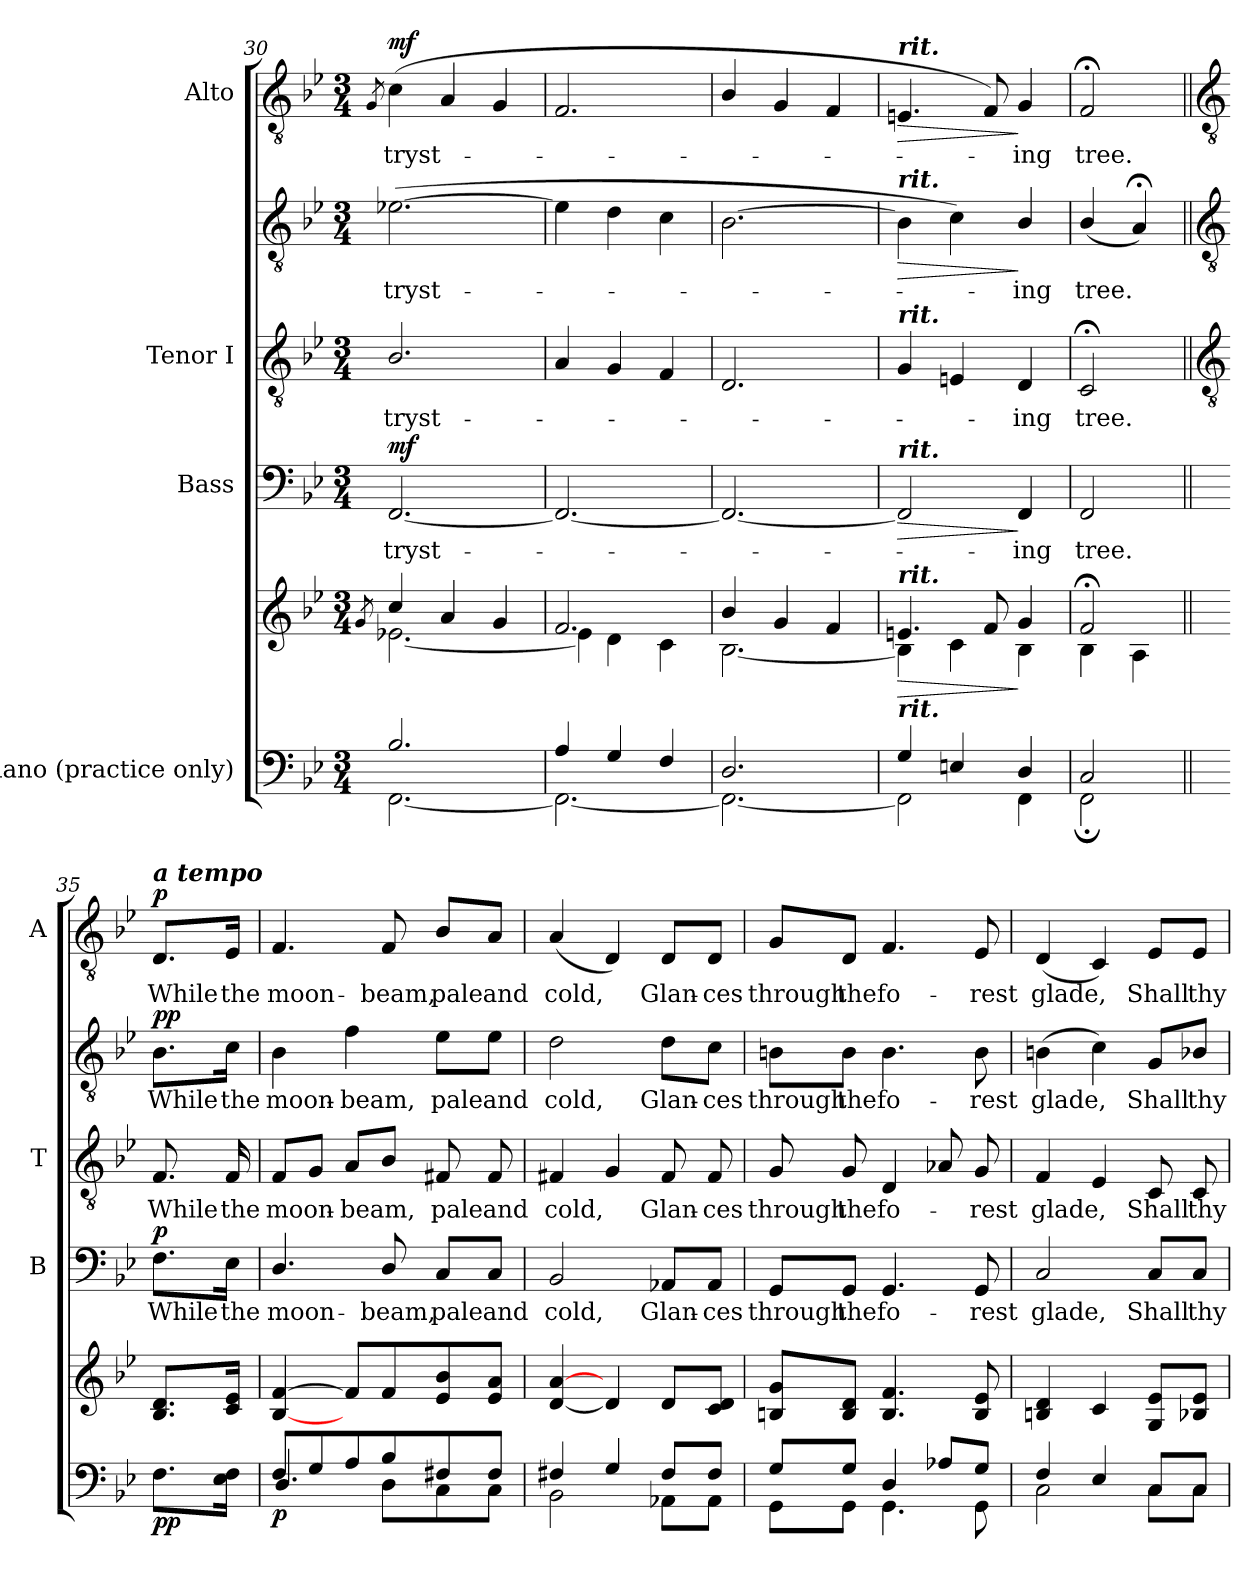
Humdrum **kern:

**kern	**kern	**dynam	**kern	**text	**dynam	**kern	**text	**kern	**text	**dynam	**kern	**text	**dynam
*part4	*part4	*part4	*part3	*part3	*part3	*part2	*part2	*part2	*part2	*part2	*part1	*part1	*part1
*staff6	*staff5	*staff5/6	*staff4	*staff4	*staff4	*staff3	*staff3	*staff2	*staff2	*staff2/3	*staff1	*staff1	*staff1
*I"Piano (practice only)	*	*	*I"Bass	*	*	*I"Tenor I	*	*	*	*	*I"Alto	*	*
*	*	*	*I'B	*	*	*I'T	*	*	*	*	*I'A	*	*
*clefF4	*clefG2	*	*clefF4	*	*	*clefGv2	*	*clefGv2	*	*	*clefGv2	*	*
*k[b-e-]	*k[b-e-]	*	*k[b-e-]	*	*	*k[b-e-]	*	*k[b-e-]	*	*	*k[b-e-]	*	*
*B-:	*B-:	*	*B-:	*	*	*B-:	*	*B-:	*	*	*B-:	*	*
*M3/4	*M3/4	*	*M3/4	*	*	*M3/4	*	*M3/4	*	*	*M3/4	*	*
=30	=30	=30	=30	=30	=30	=30	=30	=30	=30	=30	=30	=30	=30
.	8qg	.	.	.	.	.	.	.	.	.	8qG	.	.
*^	*^	*	*	*	*	*	*	*	*	*	*	*	*
!	!	!	!	!LO:DY:b=2	!	!LO:LY:b	!	!	!LO:LY:b	!	!LO:LY:b	!	!	!LO:LY:b	!
!	!	!	!	!LO:DY:n=1:b=2	!	!	!	!	!	!	!	!	!	!	!
!	!	!	!	!LO:DY:n=2:b	!	!	!	!	!	!	!	!	!	!	!
!	!	!	!	!LO:DY:n=3:b	!	!	!LO:DY:b	!	!	!	!	!LO:DY:b=2	!	!	!
!	!	!	!	!	!	!	!	!	!	!	!	!LO:DY:n=1:b	!	!	!LO:DY:b
2.B-/	[2.FF\	4cc/	[2.e-X\	mf mf mf mf	[2.FF	tryst-	mf	2.B-/	tryst-	(>[2.e-X	tryst-	mf mf	(<4c	tryst-	mf
.	.	4a	.	.	.	.	.	.	.	.	.	.	4A	.	.
.	.	4g	.	.	.	.	.	.	.	.	.	.	4G	.	.
=31	=31	=31	=31	=31	=31	=31	=31	=31	=31	=31	=31	=31	=31	=31	=31
4A/	2.FF\_	2.f	4e-\]	.	2.FF_	.	.	4A/	.	4e-]	.	.	2.F	.	.
4G/	.	.	4d\	.	.	.	.	4G	.	4d	.	.	.	.	.
4F/	.	.	4c\	.	.	.	.	4F	.	4c	.	.	.	.	.
=32	=32	=32	=32	=32	=32	=32	=32	=32	=32	=32	=32	=32	=32	=32	=32
2.D/	2.FF\_	4b-/	[2.B-\	.	2.FF_	.	.	2.D	.	[2.B-	.	.	4B-/	.	.
.	.	4g	.	.	.	.	.	.	.	.	.	.	4G	.	.
.	.	4f	.	.	.	.	.	.	.	.	.	.	4F	.	.
=33	=33	=33	=33	=33	=33	=33	=33	=33	=33	=33	=33	=33	=33	=33	=33
!	!	!	!	!	!	!	!	!	!	!	!	!	!LO:TX:a:Bi:t=rit.	!	!
!	!	!	!	!	!	!	!	!	!	!LO:TX:a:Bi:t=rit.	!	!	!	!	!
!	!	!	!	!	!	!	!	!LO:TX:a:Bi:t=rit.	!	!	!	!	!	!	!
!	!	!	!	!	!LO:TX:a:Bi:t=rit.	!	!	!	!	!	!	!	!	!	!
!	!	!LO:TX:b:Bi:t=rit.	!	!	!	!	!	!	!	!	!	!	!	!	!
!	!	!LO:TX:a:Bi:t=rit.	!	!	!	!	!	!	!	!	!	!	!	!	!
!	!	!	!	!LO:HP:b	!	!	!	!	!	!	!	!	!	!	!
!	!	!	!	!LO:HP:n=1:b	!	!	!LO:HP:b	!	!	!	!	!LO:HP:b	!	!	!LO:HP:b
4G/	2FF\]	4.en	4B-\]	> >	2FF]	.	>	4G	.	4B-]	.	>	4.En	.	>
4En/	.	.	4c\	.	.	.	.	4En	.	4c)	.	.	.	.	.
.	.	8f	.	.	.	.	.	.	.	.	.	.	8F)	.	.
!	!	!	!	!	!	!LO:LY:b	!	!	!LO:LY:b	!	!LO:LY:b	!	!	!LO:LY:b	!
4D/	4FF\	4g	4B-\	] ]	4FF	ing	]	4D/	ing	4B-/	ing	]	4G	ing	]
=34	=34	=34	=34	=34	=34	=34	=34	=34	=34	=34	=34	=34	=34	=34	=34
!	!	!	!	!	!	!LO:LY:b	!	!	!LO:LY:b	!	!LO:LY:b	!	!	!LO:LY:b	!
2C/	2FF;\	2f;<	4B-\	.	2FF	tree.	.	2C;</	tree.	(<4B-/	tree.	.	2F;<	tree.	.
.	.	.	4A\	.	.	.	.	.	.	4A;<)	.	.	.	.	.
*	*	*v	*v	*	*	*	*	*	*	*	*	*	*	*	*
!!LO:LB:g=z
=35||	=35||	=35||	=35||	=35||	=35||	=35||	=35||	=35||	=35||	=35||	=35||	=35||	=35||	=35||
*	*	*	*	*	*	*	*clefGv2	*	*clefGv2	*	*	*clefGv2	*	*
*	*	*^	*	*	*	*	*	*	*	*	*	*	*	*
!	!	!	!	!	!	!	!	!	!	!	!	!	!LO:TX:a:Bi:t=a tempo	!	!
!	!	!LO:TX:a:Bi:t=a tempo	!	!	!	!	!	!	!	!	!	!	!	!	!
!	!	!	!	!LO:DY:b=2	!	!LO:LY:b	!	!	!LO:LY:b	!	!LO:LY:b	!	!	!LO:LY:b	!
!	!	!	!	!LO:DY:n=1:b	!	!	!LO:DY:b	!	!	!	!	!LO:DY:b=2	!	!	!
!	!	!	!	!	!	!	!	!	!	!	!	!LO:DY:n=1:b	!	!	!LO:DY:b
*	*	*v	*v	*	*	*	*	*	*	*	*	*	*	*	*
4ryy	8.F\L	8.B- 8.dL	p p	8.F\L	While	p	8.F	While	8.B-\L	While	p p	8.D/L	While	p
!	!	!	!	!	!LO:LY:b	!	!	!LO:LY:b	!	!LO:LY:b	!	!	!LO:LY:b	!
.	16E-\ 16F\J	16c 16e-J	.	16E-\Jk	the	.	16F	the	16c\Jk	the	.	16E-/Jk	the	.
=36	=36	=36	=36	=36	=36	=36	=36	=36	=36	=36	=36	=36	=36	=36
!	!	!	!LO:DY:b=2	!	!LO:LY:b	!	!	!LO:LY:b	!	!LO:LY:b	!	!	!LO:LY:b	!
8F/L	4.D/	[4B- [4f	p	4.D/	moon-	.	8FL	moon-	4B-	moon-	.	4.F	moon-	.
8G/	.	.	.	.	.	.	8GJ	.	.	.	.	.	.	.
!	!	!	!	!	!	!	!	!LO:LY:b	!	!LO:LY:b	!	!	!	!
8A/	.	8fL]	.	.	.	.	8AL	beam,	4f	-beam,	.	.	.	.
!	!	!	!	!	!LO:LY:b	!	!	!	!	!	!	!	!LO:LY:b	!
8B-/	8D/L	8f	.	8D/	-beam,	.	8B-J	.	.	.	.	8F	-beam,	.
!	!	!	!	!	!LO:LY:b	!	!	!LO:LY:b	!	!LO:LY:b	!	!	!LO:LY:b	!
8F#X/	8C\	8e-/ 8b-/	.	8C/L	pale	.	8F#X	pale	8e-\L	pale	.	8B-/L	pale	.
!	!	!	!	!	!LO:LY:b	!	!	!LO:LY:b	!	!LO:LY:b	!	!	!LO:LY:b	!
8F#/J	8C\J	8e- 8aJ	.	8C/J	and	.	8F#	and	8e-\J	and	.	8A/J	and	.
=37	=37	=37	=37	=37	=37	=37	=37	=37	=37	=37	=37	=37	=37	=37
!	!	!	!	!	!LO:LY:b	!	!	!LO:LY:b	!	!LO:LY:b	!	!	!LO:LY:b	!
4F#X/	2BB-\	[4d [4a	.	2BB-	cold,	.	4F#X	cold,	2d	cold,	.	(<4A	cold,	.
4G/	.	4d]	.	.	.	.	4G	.	.	.	.	4D)	.	.
!	!	!	!	!	!LO:LY:b	!	!	!LO:LY:b	!	!LO:LY:b	!	!	!LO:LY:b	!
8F#/L	8AA-X\L	8dL	.	8AA-X/L	Glan-	.	8F#	Glan-	8d\L	Glan-	.	8D/L	Glan-	.
!	!	!	!	!	!LO:LY:b	!	!	!LO:LY:b	!	!LO:LY:b	!	!	!LO:LY:b	!
8F#/J	8AA-\J	8c 8dJ	.	8AA-/J	-ces	.	8F#	-ces	8c\J	-ces	.	8D/J	-ces	.
=38	=38	=38	=38	=38	=38	=38	=38	=38	=38	=38	=38	=38	=38	=38
!	!	!	!	!	!LO:LY:b	!	!	!LO:LY:b	!	!LO:LY:b	!	!	!LO:LY:b	!
8G/L	8GG\L	8Bn 8gL	.	8GG/L	through	.	8G	through	8Bn\L	through	.	8G/L	through	.
!	!	!	!	!	!LO:LY:b	!	!	!LO:LY:b	!	!LO:LY:b	!	!	!LO:LY:b	!
8G/J	8GG\J	8B 8dJ	.	8GG/J	the	.	8G	the	8B\J	the	.	8D/J	the	.
!	!	!	!	!	!LO:LY:b	!	!	!LO:LY:b	!	!LO:LY:b	!	!	!LO:LY:b	!
4D/	4.GG\	4.B 4.f	.	4.GG	fo-	.	4D	fo-	4.B	fo-	.	4.F	fo-	.
8A-X/L	.	.	.	.	.	.	8A-X	.	.	.	.	.	.	.
!	!	!	!	!	!LO:LY:b	!	!	!LO:LY:b	!	!LO:LY:b	!	!	!LO:LY:b	!
8G/J	8GG\	8B 8e-	.	8GG	-rest	.	8G	rest	8B	-rest	.	8E-	-rest	.
=39	=39	=39	=39	=39	=39	=39	=39	=39	=39	=39	=39	=39	=39	=39
!	!	!	!	!	!LO:LY:b	!	!	!LO:LY:b	!	!LO:LY:b	!	!	!LO:LY:b	!
4F/	2C\	4Bn 4d	.	2C	glade,	.	4F	glade,	(>4Bn	glade,	.	(<4D	glade,	.
4E-/	.	4c	.	.	.	.	4E-	.	4c)	.	.	4C)	.	.
!	!	!	!	!	!LO:LY:b	!	!	!LO:LY:b	!	!LO:LY:b	!	!	!LO:LY:b	!
8C/L	8C\L	8G 8e-L	.	8C/L	Shall	.	8C	Shall	8G/L	Shall	.	8E-/L	Shall	.
!	!	!	!	!	!LO:LY:b	!	!	!LO:LY:b	!	!LO:LY:b	!	!	!LO:LY:b	!
8C/J	8C\J	8B-X 8e-J	.	8C/J	thy	.	8C	thy	8B-X/J	thy	.	8E-/J	thy	.
*v	*v	*	*	*	*	*	*	*	*	*	*	*	*	*
=	=	=	=	=	=	=	=	=	=	=	=	=	=
*-	*-	*-	*-	*-	*-	*-	*-	*-	*-	*-	*-	*-	*-
